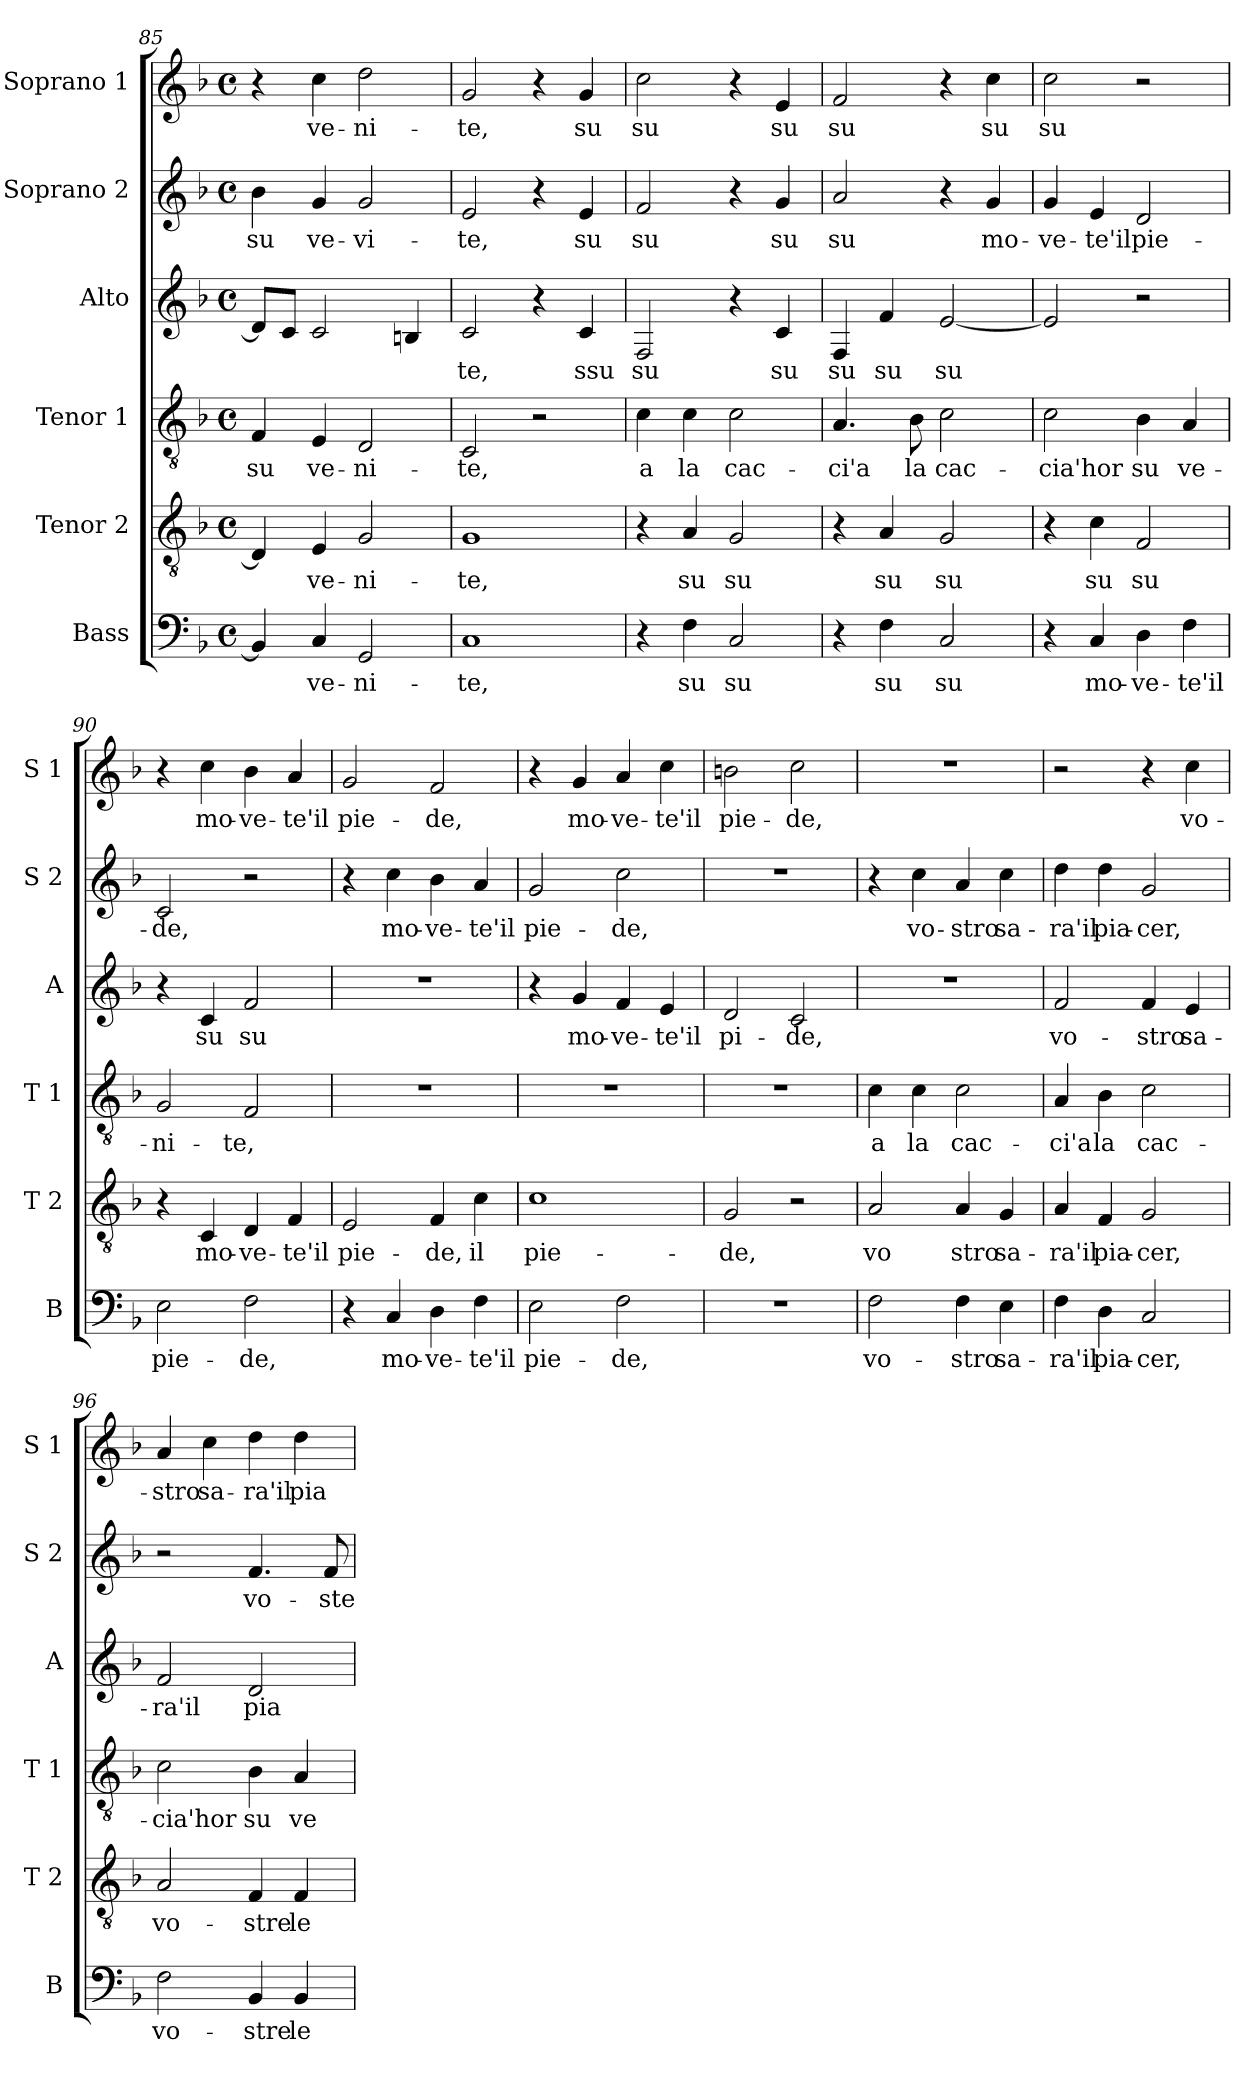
**kern	**text	**kern	**text	**kern	**text	**kern	**text	**kern	**text	**kern	**text
*part6	*part6	*part5	*part5	*part4	*part4	*part3	*part3	*part2	*part2	*part1	*part1
*staff6	*staff6	*staff5	*staff5	*staff4	*staff4	*staff3	*staff3	*staff2	*staff2	*staff1	*staff1
*I"Bass	*	*I"Tenor 2	*	*I"Tenor 1	*	*I"Alto	*	*I"Soprano 2	*	*I"Soprano 1	*
*I'B	*	*I'T 2	*	*I'T 1	*	*I'A	*	*I'S 2	*	*I'S 1	*
*clefF4	*	*clefGv2	*	*clefGv2	*	*clefG2	*	*clefG2	*	*clefG2	*
*k[b-]	*	*k[b-]	*	*k[b-]	*	*k[b-]	*	*k[b-]	*	*k[b-]	*
*F:	*	*F:	*	*F:	*	*F:	*	*F:	*	*F:	*
*M4/4	*	*M4/4	*	*M4/4	*	*M4/4	*	*M4/4	*	*M4/4	*
*met(c)	*	*met(c)	*	*met(c)	*	*met(c)	*	*met(c)	*	*met(c)	*
=85	=85	=85	=85	=85	=85	=85	=85	=85	=85	=85	=85
!	!	!	!	!	!LO:LY:b	!	!	!	!LO:LY:b	!	!
4BB-/]	.	4D/]	.	4F/	su	8d/L]	.	4b-\	su	4r	.
.	.	.	.	.	.	8c/J	.	.	.	.	.
!	!LO:LY:b	!	!LO:LY:b	!	!LO:LY:b	!	!	!	!LO:LY:b	!	!LO:LY:b
4C/	ve-	4E/	ve-	4E/	ve-	2c/	.	4g/	ve-	4cc\	ve-
!	!LO:LY:b	!	!LO:LY:b	!	!LO:LY:b	!	!	!	!LO:LY:b	!	!LO:LY:b
2GG/	-ni-	2G/	-ni-	2D/	-ni-	.	.	2g/	-vi-	2dd\	-ni-
.	.	.	.	.	.	4Bn/	.	.	.	.	.
!!LO:PB:g=z
=86	=86	=86	=86	=86	=86	=86	=86	=86	=86	=86	=86
!	!LO:LY:b	!	!LO:LY:b	!	!LO:LY:b	!	!LO:LY:b	!	!LO:LY:b	!	!LO:LY:b
1C	-te,	1G	-te,	2C/	-te,	2c/	-te,	2e/	-te,	2g/	-te,
.	.	.	.	2r	.	4r	.	4r	.	4r	.
!	!	!	!	!	!	!	!LO:LY:b	!	!LO:LY:b	!	!LO:LY:b
.	.	.	.	.	.	4c/	ssu	4e/	su	4g/	su
=87	=87	=87	=87	=87	=87	=87	=87	=87	=87	=87	=87
!	!	!	!	!	!LO:LY:b	!	!LO:LY:b	!	!LO:LY:b	!	!LO:LY:b
4r	.	4r	.	4c\	a	2F/	su	2f/	su	2cc\	su
!	!LO:LY:b	!	!LO:LY:b	!	!LO:LY:b	!	!	!	!	!	!
4F\	su	4A/	su	4c\	la	.	.	.	.	.	.
!	!LO:LY:b	!	!LO:LY:b	!	!LO:LY:b	!	!	!	!	!	!
2C/	su	2G/	su	2c\	cac-	4r	.	4r	.	4r	.
!	!	!	!	!	!	!	!LO:LY:b	!	!LO:LY:b	!	!LO:LY:b
.	.	.	.	.	.	4c/	su	4g/	su	4e/	su
=88	=88	=88	=88	=88	=88	=88	=88	=88	=88	=88	=88
!	!	!	!	!	!LO:LY:b	!	!LO:LY:b	!	!LO:LY:b	!	!LO:LY:b
4r	.	4r	.	4.A/	-ci'a	4F/	su	2a/	su	2f/	su
!	!LO:LY:b	!	!LO:LY:b	!	!	!	!LO:LY:b	!	!	!	!
4F\	su	4A/	su	.	.	4f/	su	.	.	.	.
!	!	!	!	!	!LO:LY:b	!	!	!	!	!	!
.	.	.	.	8B-\	la	.	.	.	.	.	.
!	!LO:LY:b	!	!LO:LY:b	!	!LO:LY:b	!	!LO:LY:b	!	!	!	!
2C/	su	2G/	su	2c\	cac-	[2e/	su	4r	.	4r	.
!	!	!	!	!	!	!	!	!	!LO:LY:b	!	!LO:LY:b
.	.	.	.	.	.	.	.	4g/	mo-	4cc\	su
=89	=89	=89	=89	=89	=89	=89	=89	=89	=89	=89	=89
!	!	!	!	!	!LO:LY:b	!	!	!	!LO:LY:b	!	!LO:LY:b
4r	.	4r	.	2c\	-cia'hor	2e/]	.	4g/	-ve-	2cc\	su
!	!LO:LY:b	!	!LO:LY:b	!	!	!	!	!	!LO:LY:b	!	!
4C/	mo-	4c\	su	.	.	.	.	4e/	-te'il	.	.
!	!LO:LY:b	!	!LO:LY:b	!	!LO:LY:b	!	!	!	!LO:LY:b	!	!
4D\	-ve-	2F/	su	4B-\	su	2r	.	2d/	pie-	2r	.
!	!LO:LY:b	!	!	!	!LO:LY:b	!	!	!	!	!	!
4F\	-te'il	.	.	4A/	ve-	.	.	.	.	.	.
=90	=90	=90	=90	=90	=90	=90	=90	=90	=90	=90	=90
!	!LO:LY:b	!	!	!	!LO:LY:b	!	!	!	!LO:LY:b	!	!
2E\	pie-	4r	.	2G/	-ni-	4r	.	2c/	-de,	4r	.
!	!	!	!LO:LY:b	!	!	!	!LO:LY:b	!	!	!	!LO:LY:b
.	.	4C/	mo-	.	.	4c/	su	.	.	4cc\	mo-
!	!LO:LY:b	!	!LO:LY:b	!	!LO:LY:b	!	!LO:LY:b	!	!	!	!LO:LY:b
2F\	-de,	4D/	-ve-	2F/	-te,	2f/	su	2r	.	4b-\	-ve-
!	!	!	!LO:LY:b	!	!	!	!	!	!	!	!LO:LY:b
.	.	4F/	-te'il	.	.	.	.	.	.	4a/	-te'il
=91	=91	=91	=91	=91	=91	=91	=91	=91	=91	=91	=91
!	!	!	!LO:LY:b	!	!	!	!	!	!	!	!LO:LY:b
4r	.	2E/	pie-	1r	.	1r	.	4r	.	2g/	pie-
!	!LO:LY:b	!	!	!	!	!	!	!	!LO:LY:b	!	!
4C/	mo-	.	.	.	.	.	.	4cc\	mo-	.	.
!	!LO:LY:b	!	!LO:LY:b	!	!	!	!	!	!LO:LY:b	!	!LO:LY:b
4D\	-ve-	4F/	-de,	.	.	.	.	4b-\	-ve-	2f/	-de,
!	!LO:LY:b	!	!LO:LY:b	!	!	!	!	!	!LO:LY:b	!	!
4F\	-te'il	4c\	il	.	.	.	.	4a/	-te'il	.	.
!!LO:LB:g=z
=92	=92	=92	=92	=92	=92	=92	=92	=92	=92	=92	=92
!	!LO:LY:b	!	!LO:LY:b	!	!	!	!	!	!LO:LY:b	!	!
2E\	pie-	1c	pie-	1r	.	4r	.	2g/	pie-	4r	.
!	!	!	!	!	!	!	!LO:LY:b	!	!	!	!LO:LY:b
.	.	.	.	.	.	4g/	mo-	.	.	4g/	mo-
!	!LO:LY:b	!	!	!	!	!	!LO:LY:b	!	!LO:LY:b	!	!LO:LY:b
2F\	-de,	.	.	.	.	4f/	-ve-	2cc\	-de,	4a/	-ve-
!	!	!	!	!	!	!	!LO:LY:b	!	!	!	!LO:LY:b
.	.	.	.	.	.	4e/	-te'il	.	.	4cc\	-te'il
=93	=93	=93	=93	=93	=93	=93	=93	=93	=93	=93	=93
!	!	!	!LO:LY:b	!	!	!	!LO:LY:b	!	!	!	!LO:LY:b
1r	.	2G/	-de,	1r	.	2d/	pi-	1r	.	2bn\	pie-
!	!	!	!	!	!	!	!LO:LY:b	!	!	!	!LO:LY:b
.	.	2r	.	.	.	2c/	-de,	.	.	2cc\	-de,
=94	=94	=94	=94	=94	=94	=94	=94	=94	=94	=94	=94
!	!LO:LY:b	!	!LO:LY:b	!	!LO:LY:b	!	!	!	!	!	!
2F\	vo-	2A/	vo	4c\	a	1r	.	4r	.	1r	.
!	!	!	!	!	!LO:LY:b	!	!	!	!LO:LY:b	!	!
.	.	.	.	4c\	la	.	.	4cc\	vo-	.	.
!	!LO:LY:b	!	!LO:LY:b	!	!LO:LY:b	!	!	!	!LO:LY:b	!	!
4F\	-stro	4A/	stro	2c\	cac-	.	.	4a/	-stro	.	.
!	!LO:LY:b	!	!LO:LY:b	!	!	!	!	!	!LO:LY:b	!	!
4E\	sa-	4G/	sa-	.	.	.	.	4cc\	sa-	.	.
=95	=95	=95	=95	=95	=95	=95	=95	=95	=95	=95	=95
!	!LO:LY:b	!	!LO:LY:b	!	!LO:LY:b	!	!LO:LY:b	!	!LO:LY:b	!	!
4F\	-ra'il	4A/	-ra'il	4A/	-ci'a	2f/	vo-	4dd\	-ra'il	2r	.
!	!LO:LY:b	!	!LO:LY:b	!	!LO:LY:b	!	!	!	!LO:LY:b	!	!
4D\	pia-	4F/	pia-	4B-\	la	.	.	4dd\	pia-	.	.
!	!LO:LY:b	!	!LO:LY:b	!	!LO:LY:b	!	!LO:LY:b	!	!LO:LY:b	!	!
2C/	-cer,	2G/	-cer,	2c\	cac-	4f/	-stro	2g/	-cer,	4r	.
!	!	!	!	!	!	!	!LO:LY:b	!	!	!	!LO:LY:b
.	.	.	.	.	.	4e/	sa-	.	.	4cc\	vo-
=96	=96	=96	=96	=96	=96	=96	=96	=96	=96	=96	=96
!	!LO:LY:b	!	!LO:LY:b	!	!LO:LY:b	!	!LO:LY:b	!	!	!	!LO:LY:b
2F\	vo-	2A/	vo-	2c\	-cia'hor	2f/	-ra'il	2r	.	4a/	-stro
!	!	!	!	!	!	!	!	!	!	!	!LO:LY:b
.	.	.	.	.	.	.	.	.	.	4cc\	sa-
!	!LO:LY:b	!	!LO:LY:b	!	!LO:LY:b	!	!LO:LY:b	!	!LO:LY:b	!	!LO:LY:b
4BB-/	-stre	4F/	-stre	4B-\	su	2d/	pia-	4.f/	vo-	4dd\	-ra'il
!	!LO:LY:b	!	!LO:LY:b	!	!LO:LY:b	!	!	!	!	!	!LO:LY:b
4BB-/	le	4F/	le	4A/	ve-	.	.	.	.	4dd\	pia-
!	!	!	!	!	!	!	!	!	!LO:LY:b	!	!
.	.	.	.	.	.	.	.	8f/	-ste	.	.
=	=	=	=	=	=	=	=	=	=	=	=
*-	*-	*-	*-	*-	*-	*-	*-	*-	*-	*-	*-
